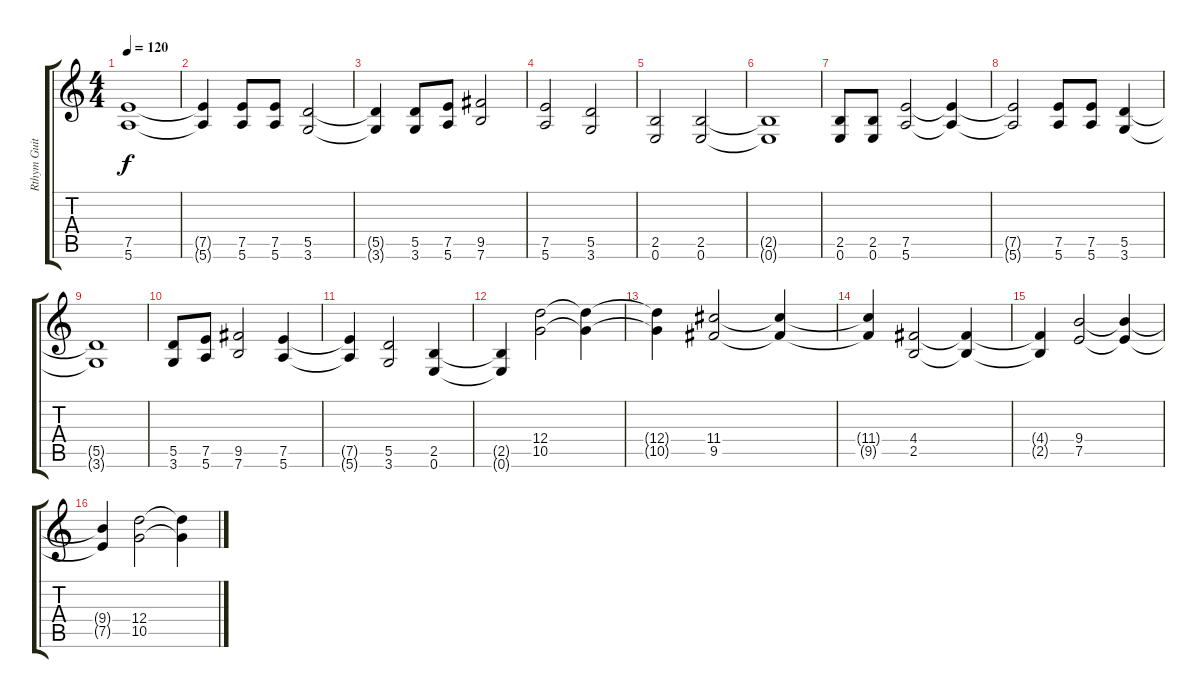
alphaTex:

\track ("Rthym Guitar" "Rthym Guit") {instrument distortionguitar}
\staff {score tabs}
\tuning (E4 B3 G3 D3 A2 E2) {hide}
\ts (4 4)
\tempo 120
\clef g2
\ks c
(7.5{t} 5.6{t}).1{dy f} |
(7.5{t} 5.6{t}).4 (7.5 5.6).8 (7.5 5.6).8 (5.5 3.6).2 |
(5.5{t} 3.6{t}).4 (5.5 3.6).8 (7.5 5.6).8 (9.5 7.6).2 |
(7.5 5.6).2 (5.5 3.6).2 |
(2.5 0.6).2 (2.5 0.6).2 |
(2.5{t} 0.6{t}).1 |
(2.5 0.6).8 (2.5 0.6).8 (7.5 5.6).2 (7.5{t} 5.6{t}).4 |
(7.5{t} 5.6{t}).2 (7.5 5.6).8 (7.5 5.6).8 (5.5 3.6).4 |
(5.5{t} 3.6{t}).1 |
(5.5 3.6).8 (7.5 5.6).8 (9.5 7.6).2 (7.5 5.6).4 |
(7.5{t} 5.6{t}).4 (5.5 3.6).2 (2.5 0.6).4 |
(2.5{t} 0.6{t}).4 (12.4 10.5).2 (12.4{t} 10.5{t}).4 |
(12.4{t} 10.5{t}).4 (11.4 9.5).2 (11.4{t} 9.5{t}).4 |
(11.4{t} 9.5{t}).4 (4.4 2.5).2 (4.4{t} 2.5{t}).4 |
(4.4{t} 2.5{t}).4 (9.4 7.5).2 (9.4{t} 7.5{t}).4 |
(9.4{t} 7.5{t}).4 (12.4 10.5).2 (12.4{t} 10.5{t}).4
